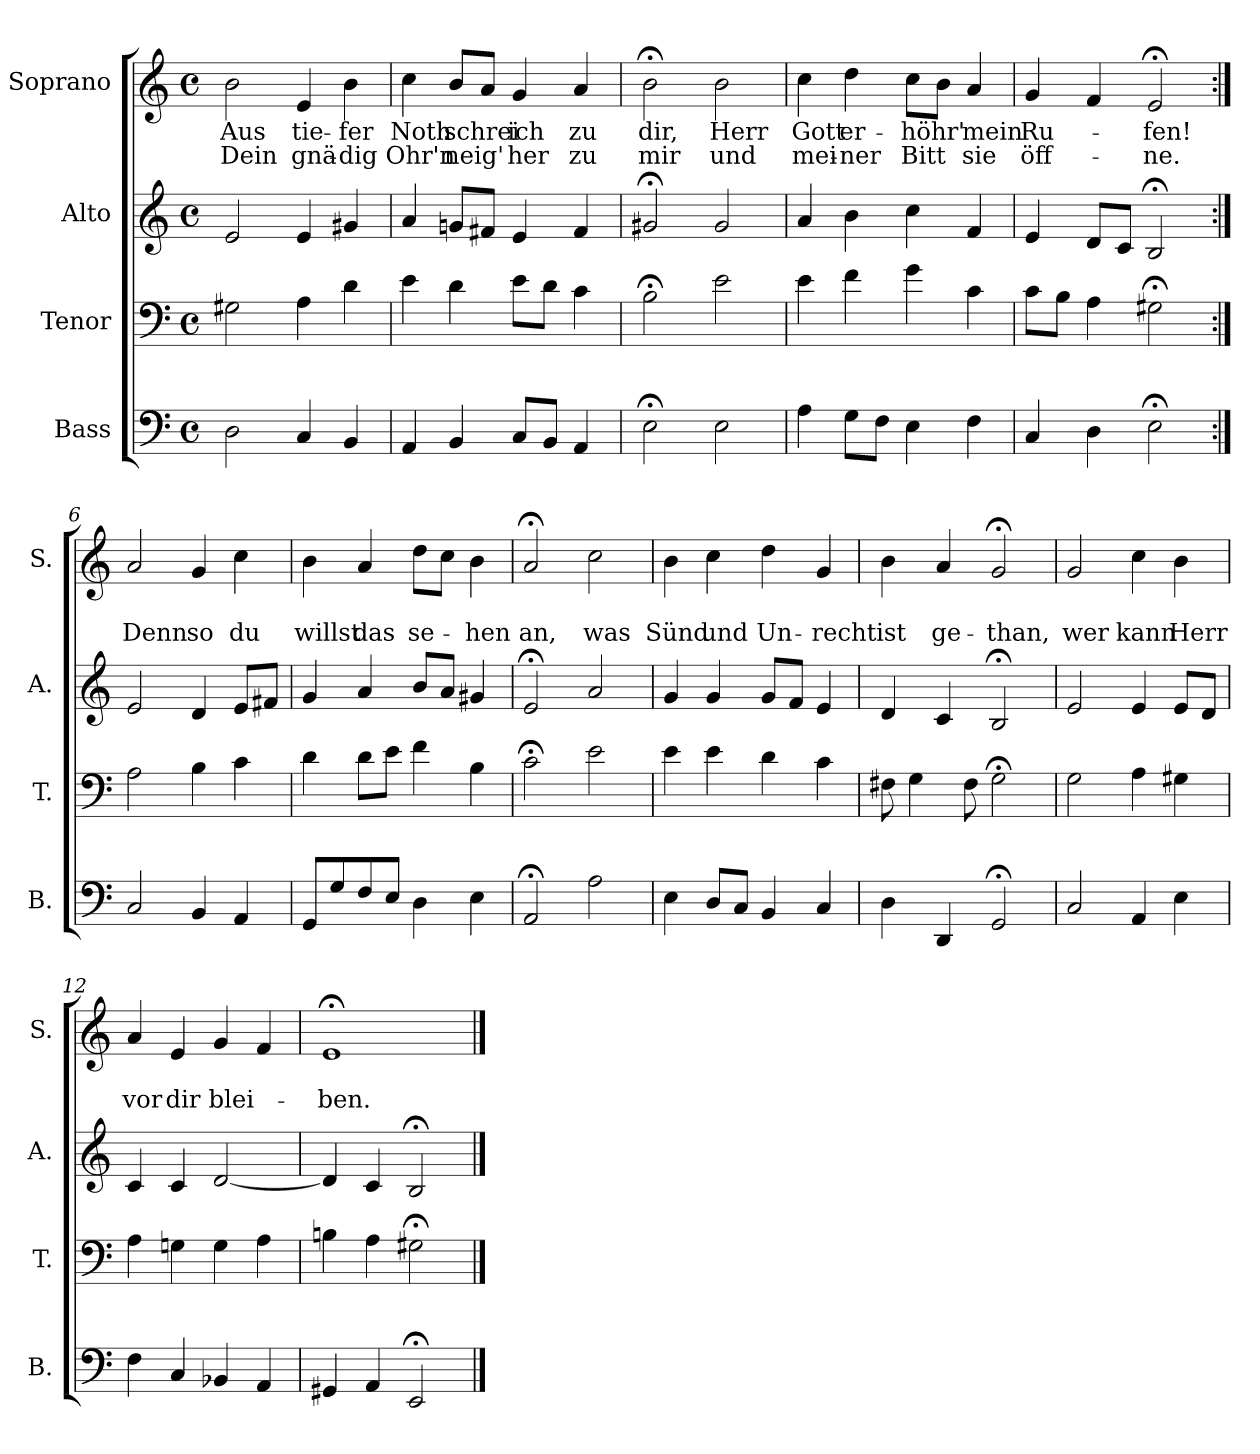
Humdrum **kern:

**kern	**kern	**kern	**kern	**text	**text
*part4	*part3	*part2	*part1	*part1	*part1
*staff4	*staff3	*staff2	*staff1	*staff1	*staff1
*I"Bass	*I"Tenor	*I"Alto	*I"Soprano	*	*
*I'B.	*I'T.	*I'A.	*I'S.	*	*
*clefF4	*clefF4	*clefG2	*clefG2	*	*
*k[]	*k[]	*k[]	*k[]	*	*
*M4/4	*M4/4	*M4/4	*M4/4	*	*
*met(c)	*met(c)	*met(c)	*met(c)	*	*
=1	=1	=1	=1	=1	=1
!	!	!	!	!LO:LY:b	!LO:LY:b
2D\	2G#X\	2e/	2b\	Aus	Dein
!	!	!	!	!LO:LY:b	!LO:LY:b
4C/	4A\	4e/	4e/	tie-	gnä-
!	!	!	!	!LO:LY:b	!LO:LY:b
4BB/	4d\	4g#X/	4b\	-fer	-dig
=2	=2	=2	=2	=2	=2
!	!	!	!	!LO:LY:b	!LO:LY:b
4AA/	4e\	4a/	4cc\	Noth	Ohr'n
!	!	!	!	!LO:LY:b	!LO:LY:b
4BB/	4d\	8gn/L	8b/L	schrei	neig'
.	.	8f#X/J	8a/J	.	.
!	!	!	!	!LO:LY:b	!LO:LY:b
8C/L	8e\L	4e/	4g/	ich	her
8BB/J	8d\J	.	.	.	.
!	!	!	!	!LO:LY:b	!LO:LY:b
4AA/	4c\	4f#/	4a/	zu	zu
=3	=3	=3	=3	=3	=3
!	!	!	!	!LO:LY:b	!LO:LY:b
2E;<\	2B;<\	2g#X;</	2b;<\	dir,	mir
!	!	!	!	!LO:LY:b	!LO:LY:b
2E\	2e\	2g#/	2b\	Herr	und
=4	=4	=4	=4	=4	=4
!	!	!	!	!LO:LY:b	!LO:LY:b
4A\	4e\	4a/	4cc\	Gott	mei-
!	!	!	!	!LO:LY:b	!LO:LY:b
8G\L	4f\	4b\	4dd\	er-	-ner
8F\J	.	.	.	.	.
!	!	!	!	!LO:LY:b	!LO:LY:b
4E\	4g\	4cc\	8cc\L	-höhr'	Bitt
.	.	.	8b\J	.	.
!	!	!	!	!LO:LY:b	!LO:LY:b
4F\	4c\	4f/	4a/	mein	sie
=5	=5	=5	=5	=5	=5
!	!	!	!	!LO:LY:b	!LO:LY:b
4C/	8c\L	4e/	4g/	Ru-	öff-
.	8B\J	.	.	.	.
4D\	4A\	8d/L	4f/	.	.
.	.	8c/J	.	.	.
!	!	!	!	!LO:LY:b	!LO:LY:b
2E;<\	2G#X;<\	2B;</	2e;</	-fen!	-ne.
!!LO:LB:g=z
=6:|!	=6:|!	=6:|!	=6:|!	=6:|!	=6:|!
!	!	!	!	!	!LO:LY:b
2C/	2A\	2e/	2a/	.	Denn
!	!	!	!	!	!LO:LY:b
4BB/	4B\	4d/	4g/	.	so
!	!	!	!	!	!LO:LY:b
4AA/	4c\	8e/L	4cc\	.	du
.	.	8f#X/J	.	.	.
=7	=7	=7	=7	=7	=7
!	!	!	!	!	!LO:LY:b
8GG/L	4d\	4g/	4b\	.	willst
8G/	.	.	.	.	.
!	!	!	!	!	!LO:LY:b
8F/	8d\L	4a/	4a/	.	das
8E/J	8e\J	.	.	.	.
!	!	!	!	!	!LO:LY:b
4D\	4f\	8b/L	8dd\L	.	se-
.	.	8a/J	8cc\J	.	.
!	!	!	!	!	!LO:LY:b
4E\	4B\	4g#X/	4b\	.	-hen
=8	=8	=8	=8	=8	=8
!	!	!	!	!	!LO:LY:b
2AA;</	2c;<\	2e;</	2a;</	.	an,
!	!	!	!	!	!LO:LY:b
2A\	2e\	2a/	2cc\	.	was
=9	=9	=9	=9	=9	=9
!	!	!	!	!	!LO:LY:b
4E\	4e\	4g/	4b\	.	Sünd
!	!	!	!	!	!LO:LY:b
8D/L	4e\	4g/	4cc\	.	und
8C/J	.	.	.	.	.
!	!	!	!	!	!LO:LY:b
4BB/	4d\	8g/L	4dd\	.	Un-
.	.	8f/J	.	.	.
!	!	!	!	!	!LO:LY:b
4C/	4c\	4e/	4g/	.	-recht
=10	=10	=10	=10	=10	=10
!	!	!	!	!	!LO:LY:b
4D\	8F#X\	4d/	4b\	.	ist
.	4G\	.	.	.	.
!	!	!	!	!	!LO:LY:b
4DD/	.	4c/	4a/	.	ge-
.	8F#\	.	.	.	.
!	!	!	!	!	!LO:LY:b
2GG;</	2G;<\	2B;</	2g;</	.	-than,
=11	=11	=11	=11	=11	=11
!	!	!	!	!	!LO:LY:b
2C/	2G\	2e/	2g/	.	wer
!	!	!	!	!	!LO:LY:b
4AA/	4A\	4e/	4cc\	.	kann
!	!	!	!	!	!LO:LY:b
4E\	4G#X\	8e/L	4b\	.	Herr
.	.	8d/J	.	.	.
=12	=12	=12	=12	=12	=12
!	!	!	!	!	!LO:LY:b
4F\	4A\	4c/	4a/	.	vor
!	!	!	!	!	!LO:LY:b
4C/	4Gn\	4c/	4e/	.	dir
!	!	!	!	!	!LO:LY:b
4BB-X/	4G\	[2d/	4g/	.	blei-
4AA/	4A\	.	4f/	.	.
!!LO:LB:g=z
=13	=13	=13	=13	=13	=13
!	!	!	!	!	!LO:LY:b
4GG#X/	4Bn\	4d/]	1e;<	.	-ben.
4AA/	4A\	4c/	.	.	.
2EE;</	2G#X;<\	2B;</	.	.	.
==	==	==	==	==	==
*-	*-	*-	*-	*-	*-
